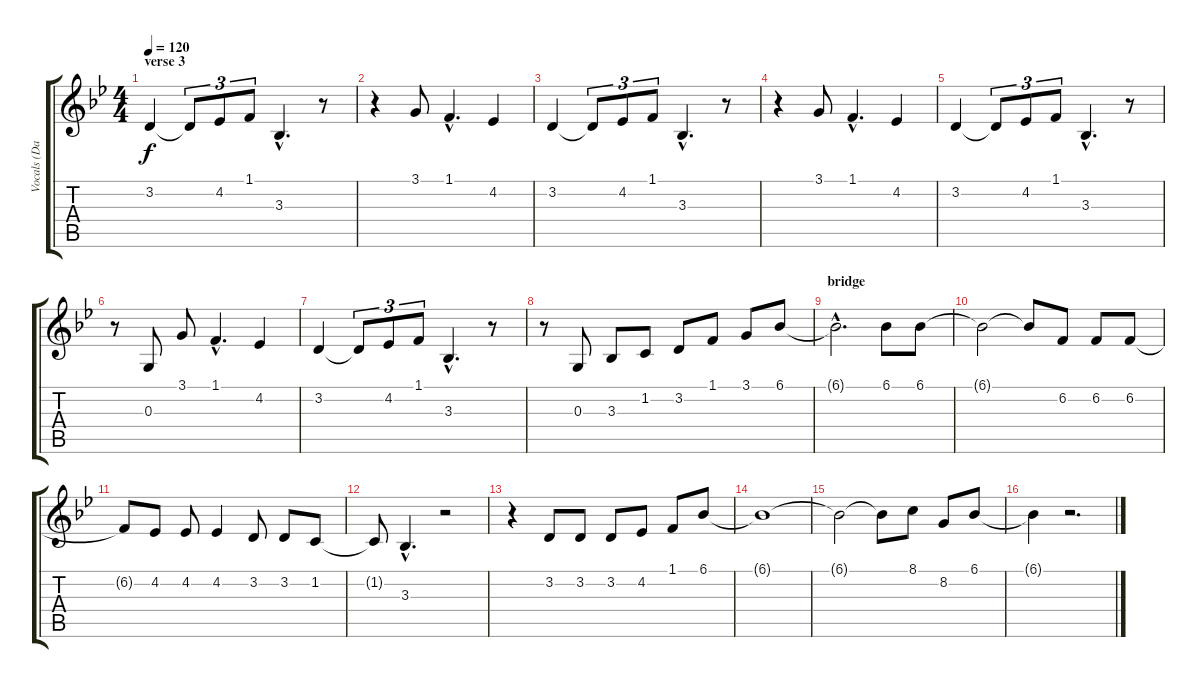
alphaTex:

\track ("Vocals (Davies)" "Vocals (Da") {instrument lead6voice}
\staff {score tabs}
\tuning (E4 B3 G3 D3 A2 E2) {hide}
\ts (4 4)
\section ("" "verse 3")
\tempo 120
\clef g2
\ks bb
3.2.4{dy f} 3.2{t}.8{tu (3 2)} 4.2.8{tu (3 2)} 1.1.8{tu (3 2)} 3.3{hac}.4{d} r.8 |
r.4 3.1.8 1.1{hac}.4{d} 4.2.4 |
3.2.4 3.2{t}.8{tu (3 2)} 4.2.8{tu (3 2)} 1.1.8{tu (3 2)} 3.3{hac}.4{d} r.8 |
r.4 3.1.8 1.1{hac}.4{d} 4.2.4 |
3.2.4 3.2{t}.8{tu (3 2)} 4.2.8{tu (3 2)} 1.1.8{tu (3 2)} 3.3{hac}.4{d} r.8 |
r.8 0.3.8 3.1.8 1.1{hac}.4{d} 4.2.4 |
3.2.4 3.2{t}.8{tu (3 2)} 4.2.8{tu (3 2)} 1.1.8{tu (3 2)} 3.3{hac}.4{d} r.8 |
r.8 0.3.8 3.3.8 1.2.8 3.2.8 1.1.8 3.1.8 6.1.8 |
\section ("" "bridge")
6.1{hac t}.2{d} 6.1.8 6.1.8 |
6.1{t}.2 6.1{t}.8 6.2.8 6.2.8 6.2.8 |
6.2{t}.8 4.2.8 4.2.8 4.2.4 3.2.8 3.2.8 1.2.8 |
1.2{t}.8 3.3{hac}.4{d} r.2 |
r.4 3.2.8 3.2.8 3.2.8 4.2.8 1.1.8 6.1.8 |
6.1{t}.1 |
6.1{t}.2 6.1{t}.8 8.1.8 8.2.8 6.1.8 |
6.1{t}.4 r.2{d}
